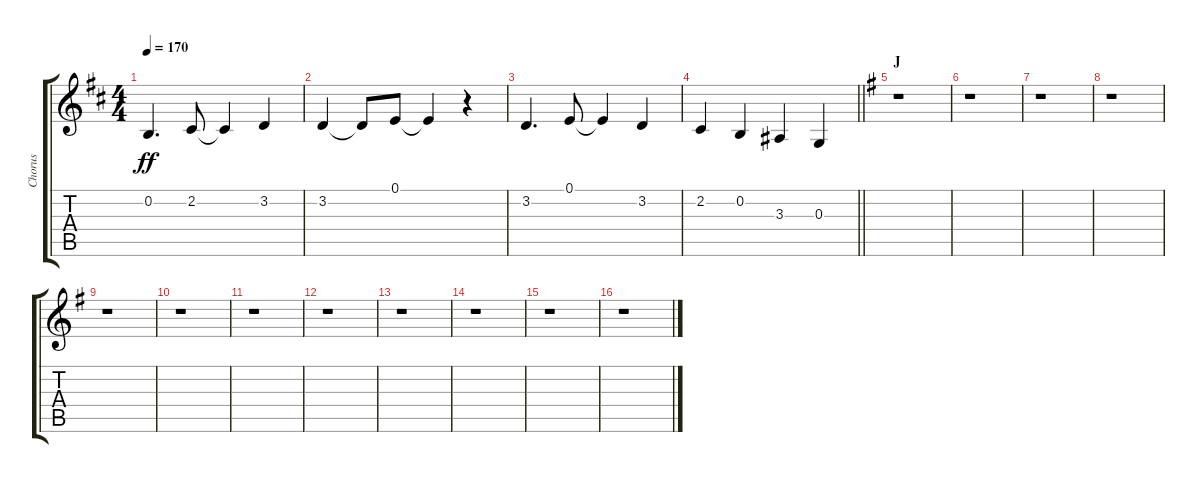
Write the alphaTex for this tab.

\track ("Chorus" "Chorus") {instrument voiceoohs}
\staff {score tabs}
\tuning (E4 B3 G3 D3 A2 E2) {hide}
\ts (4 4)
\tempo 170
\clef g2
\ks d
0.2.4{d dy ff} 2.2.8 2.2{t}.4 3.2.4 |
3.2.4 3.2{t}.8 0.1.8 0.1{t}.4 r.4 |
3.2.4{d} 0.1.8 0.1{t}.4 3.2.4 |
\barLineRight lightlight
2.2.4 0.2.4 3.3.4 0.3.4 |
\section ("" "J")
\ks g
r.1 |
r.1 |
r.1 |
r.1 |
r.1 |
r.1 |
r.1 |
r.1 |
r.1 |
r.1 |
r.1 |
r.1
